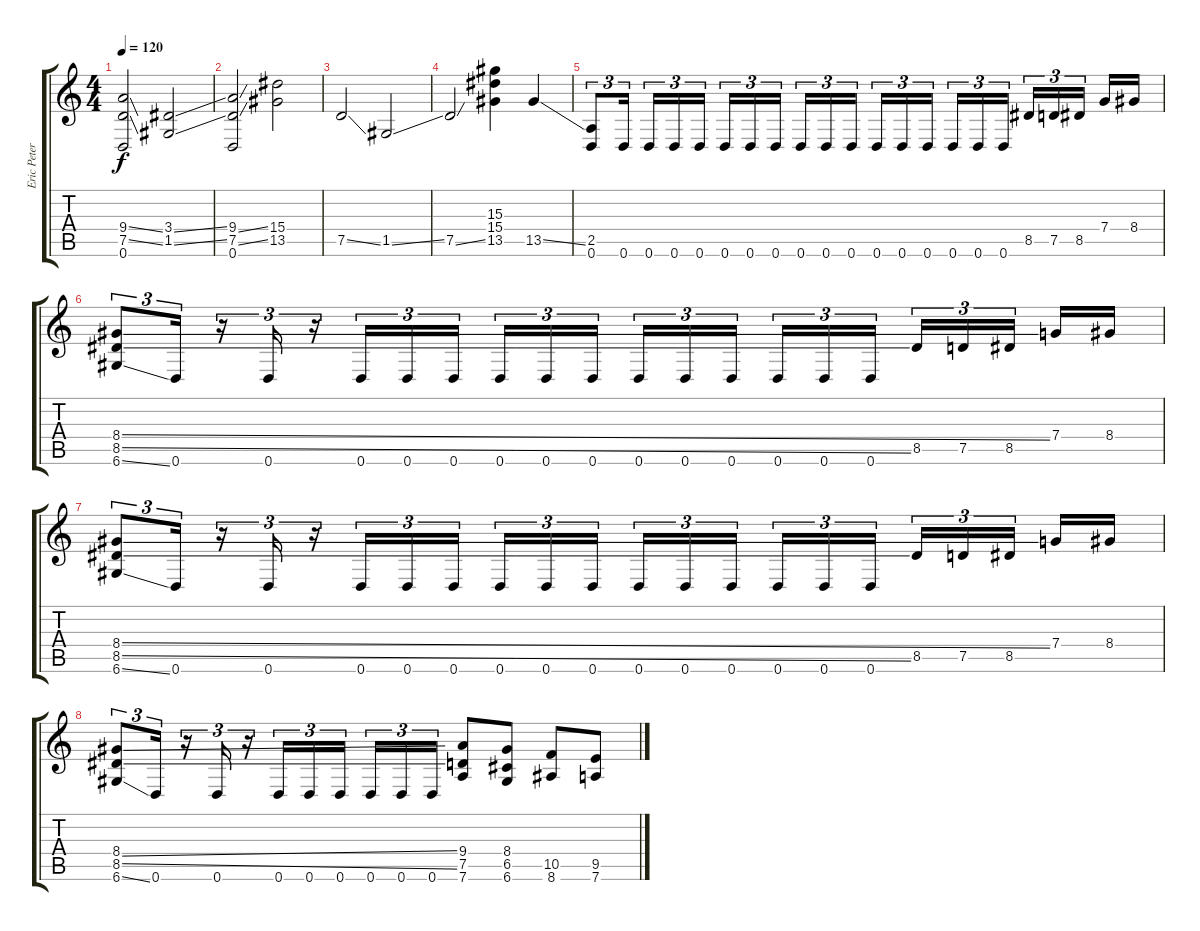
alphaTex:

\track ("Eric Peterson" "Eric Peter") {instrument distortionguitar}
\staff {score tabs}
\tuning (D4 A3 F3 C3 G2 D2) {hide}
\ts (4 4)
\tempo 120
\clef g2
\ks c
(9.4{ss} 7.5{ss} 0.6).2{dy f} (3.4{ss} 1.5{ss}).2 |
(9.4{ss} 7.5{ss} 0.6).2 (15.4 13.5).2 |
7.5{ss}.2 1.5{ss}.2 |
7.5{ss}.2 (15.3 15.4 13.5).4 13.5{ss}.4 |
(2.5 0.6).8{tu (3 2)} 0.6.16{tu (3 2)} 0.6.16{tu (3 2)} 0.6.16{tu (3 2)} 0.6.16{tu (3 2)} 0.6.16{tu (3 2)} 0.6.16{tu (3 2)} 0.6.16{tu (3 2)} 0.6.16{tu (3 2)} 0.6.16{tu (3 2)} 0.6.16{tu (3 2)} 0.6.16{tu (3 2)} 0.6.16{tu (3 2)} 0.6.16{tu (3 2)} 0.6.16{tu (3 2)} 0.6.16{tu (3 2)} 0.6.16{tu (3 2)} 8.5.16{tu (3 2)} 7.5.16{tu (3 2)} 8.5.16{tu (3 2)} 7.4.16 8.4.16 |
(8.4{ss} 8.5{ss} 6.6{ss}).8{tu (3 2)} 0.6.16{tu (3 2)} r.16{tu (3 2)} 0.6.16{tu (3 2)} r.16{tu (3 2)} 0.6.16{tu (3 2)} 0.6.16{tu (3 2)} 0.6.16{tu (3 2)} 0.6.16{tu (3 2)} 0.6.16{tu (3 2)} 0.6.16{tu (3 2)} 0.6.16{tu (3 2)} 0.6.16{tu (3 2)} 0.6.16{tu (3 2)} 0.6.16{tu (3 2)} 0.6.16{tu (3 2)} 0.6.16{tu (3 2)} 8.5.16{tu (3 2)} 7.5.16{tu (3 2)} 8.5.16{tu (3 2)} 7.4.16 8.4.16 |
(8.4{ss} 8.5{ss} 6.6{ss}).8{tu (3 2)} 0.6.16{tu (3 2)} r.16{tu (3 2)} 0.6.16{tu (3 2)} r.16{tu (3 2)} 0.6.16{tu (3 2)} 0.6.16{tu (3 2)} 0.6.16{tu (3 2)} 0.6.16{tu (3 2)} 0.6.16{tu (3 2)} 0.6.16{tu (3 2)} 0.6.16{tu (3 2)} 0.6.16{tu (3 2)} 0.6.16{tu (3 2)} 0.6.16{tu (3 2)} 0.6.16{tu (3 2)} 0.6.16{tu (3 2)} 8.5.16{tu (3 2)} 7.5.16{tu (3 2)} 8.5.16{tu (3 2)} 7.4.16 8.4.16 |
(8.4{ss} 8.5{ss} 6.6{ss}).8{tu (3 2)} 0.6.16{tu (3 2)} r.16{tu (3 2)} 0.6.16{tu (3 2)} r.16{tu (3 2)} 0.6.16{tu (3 2)} 0.6.16{tu (3 2)} 0.6.16{tu (3 2)} 0.6.16{tu (3 2)} 0.6.16{tu (3 2)} 0.6.16{tu (3 2)} (9.4 7.5 7.6).8 (8.4 6.5 6.6).8 (10.5 8.6).8 (9.5 7.6).8
